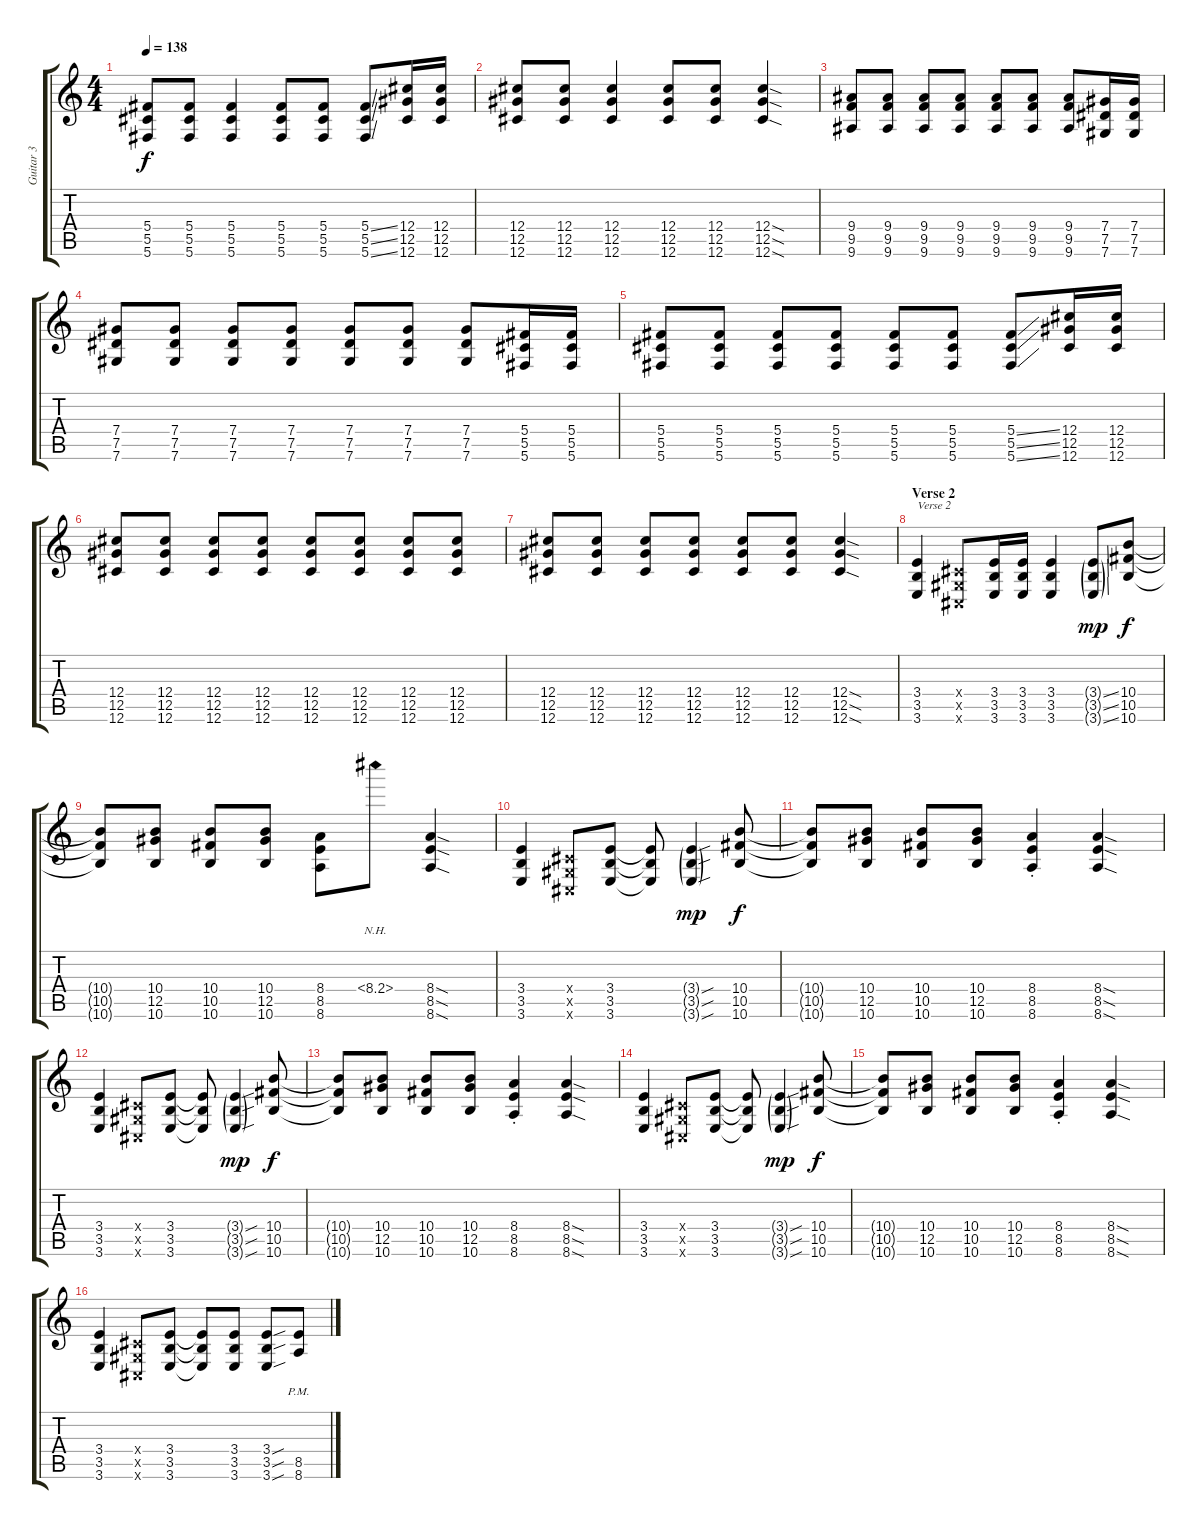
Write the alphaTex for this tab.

\track ("Guitar 3" "Guitar 3") {instrument distortionguitar}
\staff {score tabs}
\tuning (Eb4 Bb3 Gb3 Db3 Ab2 Db2) {hide}
\ts (4 4)
\tempo 138
\clef g2
\ks c
(5.4 5.5 5.6).8{dy f} (5.4 5.5 5.6).8 (5.4 5.5 5.6).4 (5.4 5.5 5.6).8 (5.4 5.5 5.6).8 (5.4{ss} 5.5{ss} 5.6{ss}).8 (12.4 12.5 12.6).16 (12.4 12.5 12.6).16 |
(12.4 12.5 12.6).8 (12.4 12.5 12.6).8 (12.4 12.5 12.6).4 (12.4 12.5 12.6).8 (12.4 12.5 12.6).8 (12.4{sod} 12.5{sod} 12.6{sod}).4 |
(9.4 9.5 9.6).8 (9.4 9.5 9.6).8 (9.4 9.5 9.6).8 (9.4 9.5 9.6).8 (9.4 9.5 9.6).8 (9.4 9.5 9.6).8 (9.4 9.5 9.6).8 (7.4 7.5 7.6).16 (7.4 7.5 7.6).16 |
(7.4 7.5 7.6).8 (7.4 7.5 7.6).8 (7.4 7.5 7.6).8 (7.4 7.5 7.6).8 (7.4 7.5 7.6).8 (7.4 7.5 7.6).8 (7.4 7.5 7.6).8 (5.4 5.5 5.6).16 (5.4 5.5 5.6).16 |
(5.4 5.5 5.6).8 (5.4 5.5 5.6).8 (5.4 5.5 5.6).8 (5.4 5.5 5.6).8 (5.4 5.5 5.6).8 (5.4 5.5 5.6).8 (5.4{ss} 5.5{ss} 5.6{ss}).8 (12.4 12.5 12.6).16 (12.4 12.5 12.6).16 |
(12.4 12.5 12.6).8 (12.4 12.5 12.6).8 (12.4 12.5 12.6).8 (12.4 12.5 12.6).8 (12.4 12.5 12.6).8 (12.4 12.5 12.6).8 (12.4 12.5 12.6).8 (12.4 12.5 12.6).8 |
(12.4 12.5 12.6).8 (12.4 12.5 12.6).8 (12.4 12.5 12.6).8 (12.4 12.5 12.6).8 (12.4 12.5 12.6).8 (12.4 12.5 12.6).8 (12.4{sod} 12.5{sod} 12.6{sod}).4 |
\section ("" "Verse 2")
(3.4 3.5 3.6).4{txt "Verse 2"} (0.4{x} 0.5{x} 0.6{x}).8 (3.4 3.5 3.6).16 (3.4 3.5 3.6).16 (3.4 3.5 3.6).4 (3.4{ss g} 3.5{ss g} 3.6{ss g}).8{dy mp} (10.4 10.5 10.6).8{dy f} |
(10.4{t} 10.5{t} 10.6{t}).8 (10.4 12.5 10.6).8 (10.4 10.5 10.6).8 (10.4 12.5 10.6).8 (8.4 8.5 8.6).8 8.4{nh}.8 (8.4{sod} 8.5{sod} 8.6{sod}).4 |
(3.4 3.5 3.6).4 (0.4{x} 0.5{x} 0.6{x}).8 (3.4 3.5 3.6).8 (3.4{t} 3.5{t} 3.6{t}).8 (3.4{sou g} 3.5{sou g} 3.6{sou g}).4{dy mp} (10.4 10.5 10.6).8{dy f} |
(10.4{t} 10.5{t} 10.6{t}).8 (10.4 12.5 10.6).8 (10.4 10.5 10.6).8 (10.4 12.5 10.6).8 (8.4{st} 8.5{st} 8.6{st}).4 (8.4{sod} 8.5{sod} 8.6{sod}).4 |
(3.4 3.5 3.6).4 (0.4{x} 0.5{x} 0.6{x}).8 (3.4 3.5 3.6).8 (3.4{t} 3.5{t} 3.6{t}).8 (3.4{sou g} 3.5{sou g} 3.6{sou g}).4{dy mp} (10.4 10.5 10.6).8{dy f} |
(10.4{t} 10.5{t} 10.6{t}).8 (10.4 12.5 10.6).8 (10.4 10.5 10.6).8 (10.4 12.5 10.6).8 (8.4{st} 8.5{st} 8.6{st}).4 (8.4{sod} 8.5{sod} 8.6{sod}).4 |
(3.4 3.5 3.6).4 (0.4{x} 0.5{x} 0.6{x}).8 (3.4 3.5 3.6).8 (3.4{t} 3.5{t} 3.6{t}).8 (3.4{sou g} 3.5{sou g} 3.6{sou g}).4{dy mp} (10.4 10.5 10.6).8{dy f} |
(10.4{t} 10.5{t} 10.6{t}).8 (10.4 12.5 10.6).8 (10.4 10.5 10.6).8 (10.4 12.5 10.6).8 (8.4{st} 8.5{st} 8.6{st}).4 (8.4{sod} 8.5{sod} 8.6{sod}).4 |
(3.4 3.5 3.6).4 (0.4{x} 0.5{x} 0.6{x}).8 (3.4 3.5 3.6).8 (3.4{t} 3.5{t} 3.6{t}).8 (3.4 3.5 3.6).8 (3.4{sou} 3.5{sou} 3.6{sou}).8 (8.5{pm} 8.6{pm}).8
